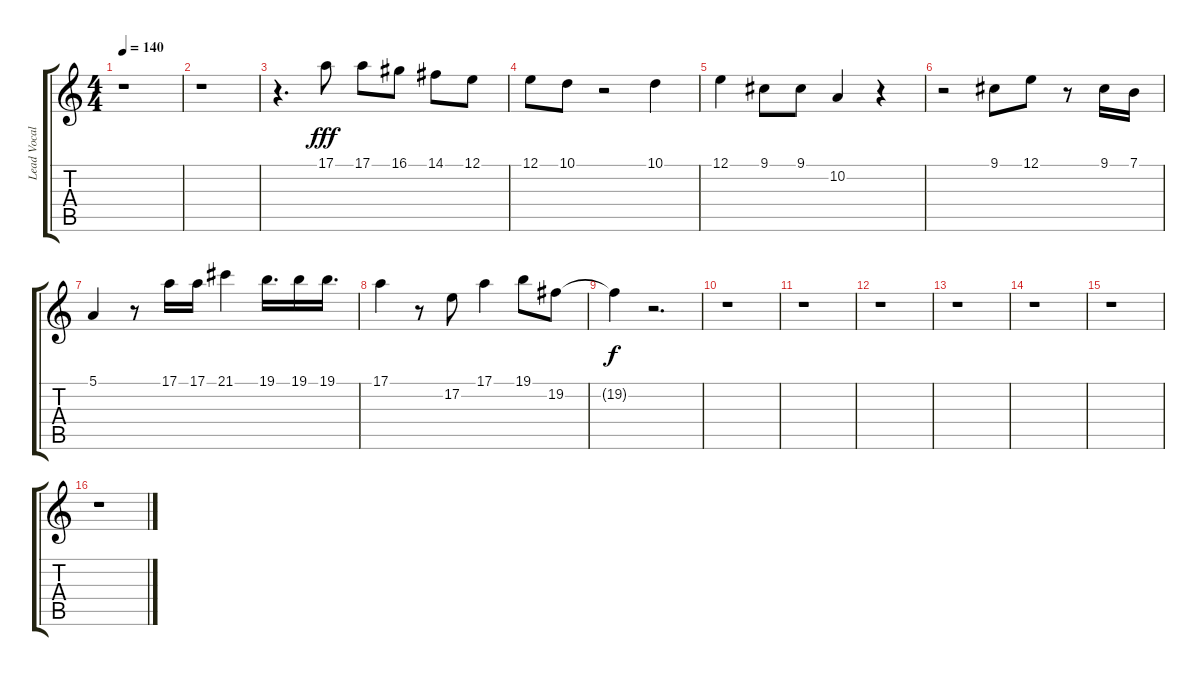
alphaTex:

\track ("Lead Vocal" "Lead Vocal") {instrument acousticgrandpiano}
\staff {score tabs}
\tuning (E4 B3 G3 D3 A2 E2) {hide}
\ts (4 4)
\tempo 140
\clef g2
\ks c
r.1{dy f} |
r.1 |
r.4{d} 17.1.8{dy fff} 17.1.8 16.1.8 14.1.8 12.1.8 |
12.1.8 10.1.8 r.2 10.1.4 |
12.1.4 9.1.8 9.1.8 10.2.4 r.4 |
r.2 9.1.8 12.1.8 r.8 9.1.16 7.1.16 |
5.1.4 r.8 17.1.16 17.1.16 21.1.4 19.1.16{d} 19.1.16 19.1.16{d} |
17.1.4 r.8 17.2.8 17.1.4 19.1.8 19.2.8 |
19.2{t}.4{dy f} r.2{d} |
r.1 |
r.1 |
r.1 |
r.1 |
r.1 |
r.1 |
r.1
